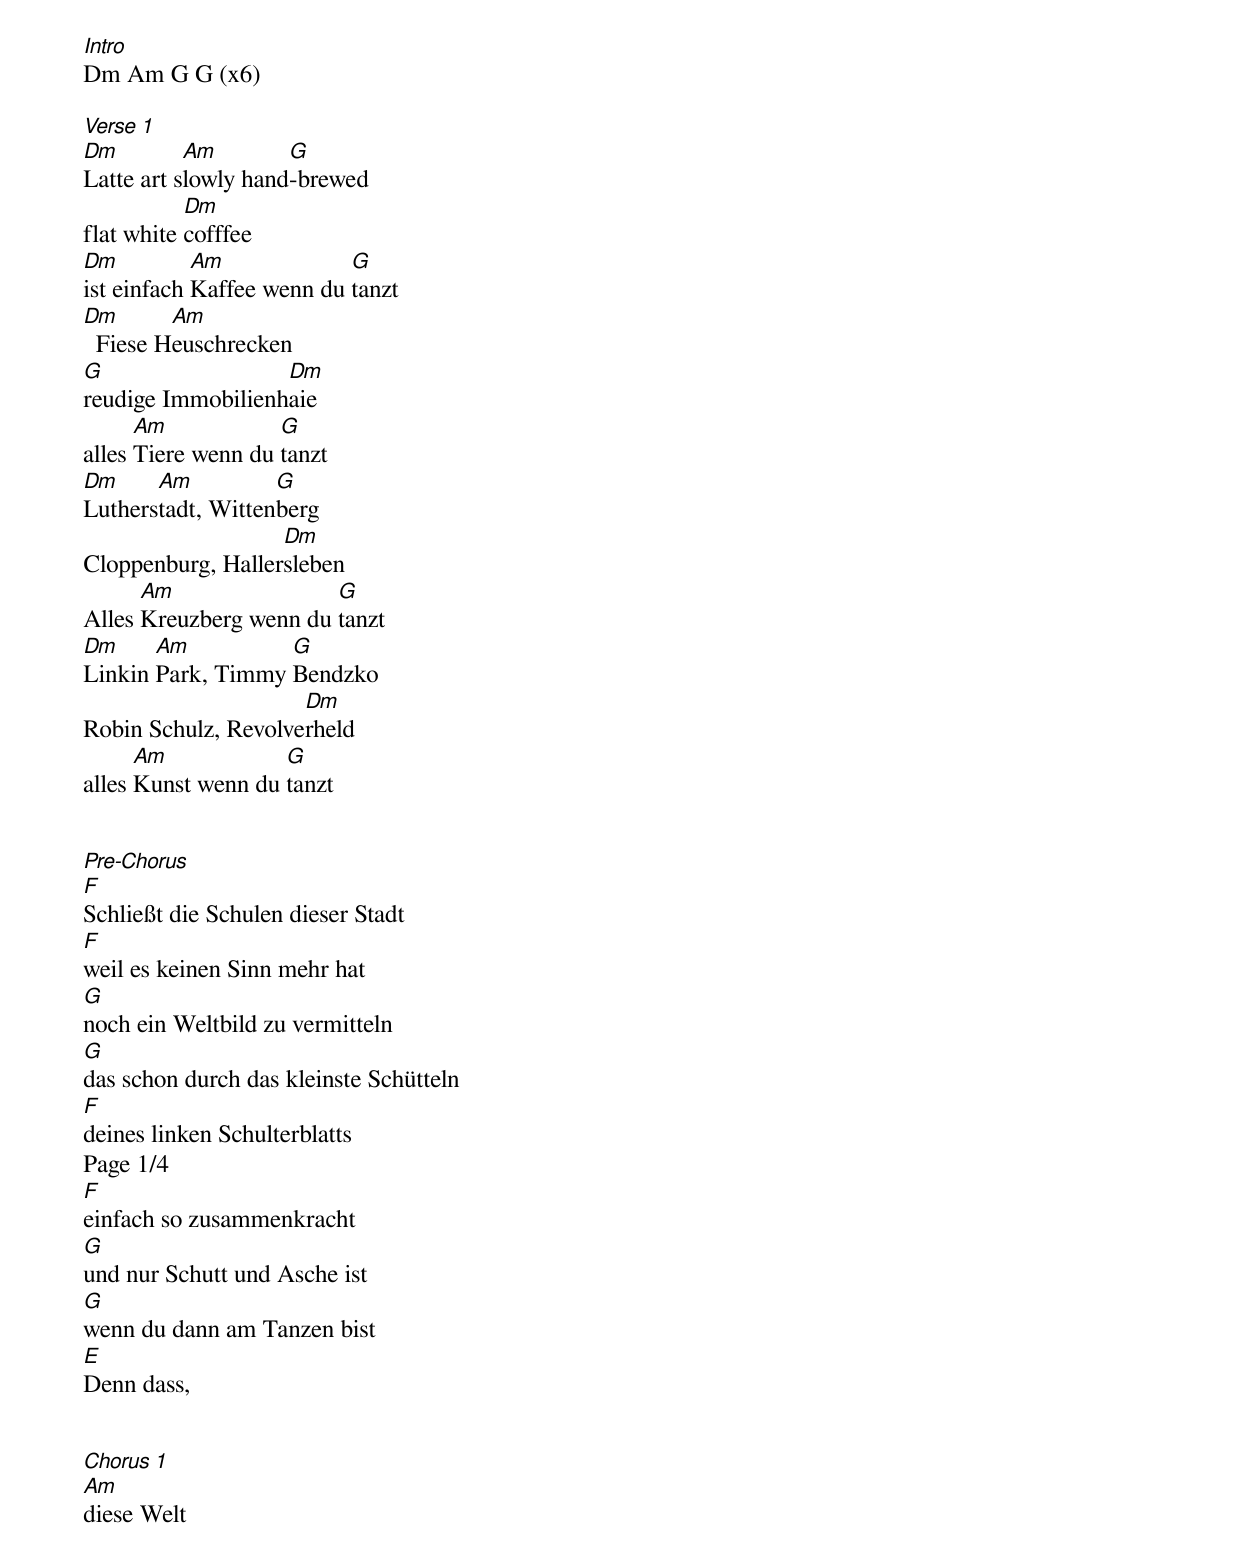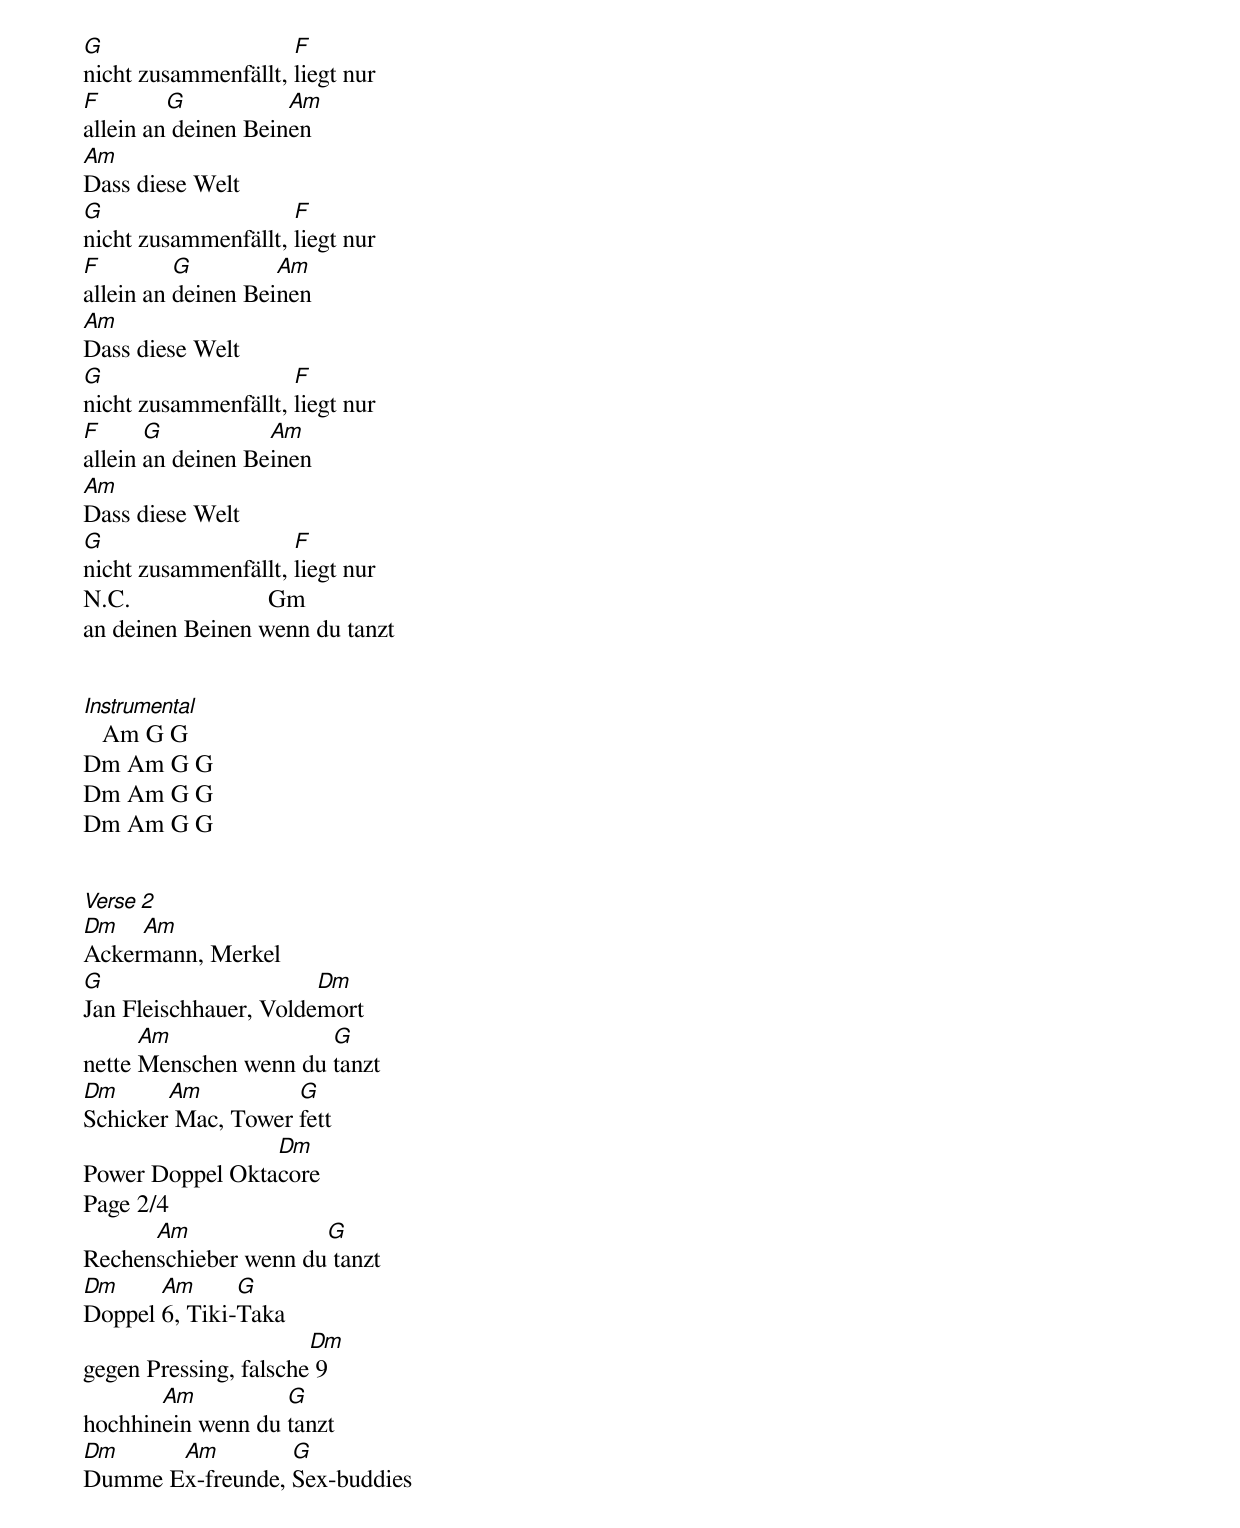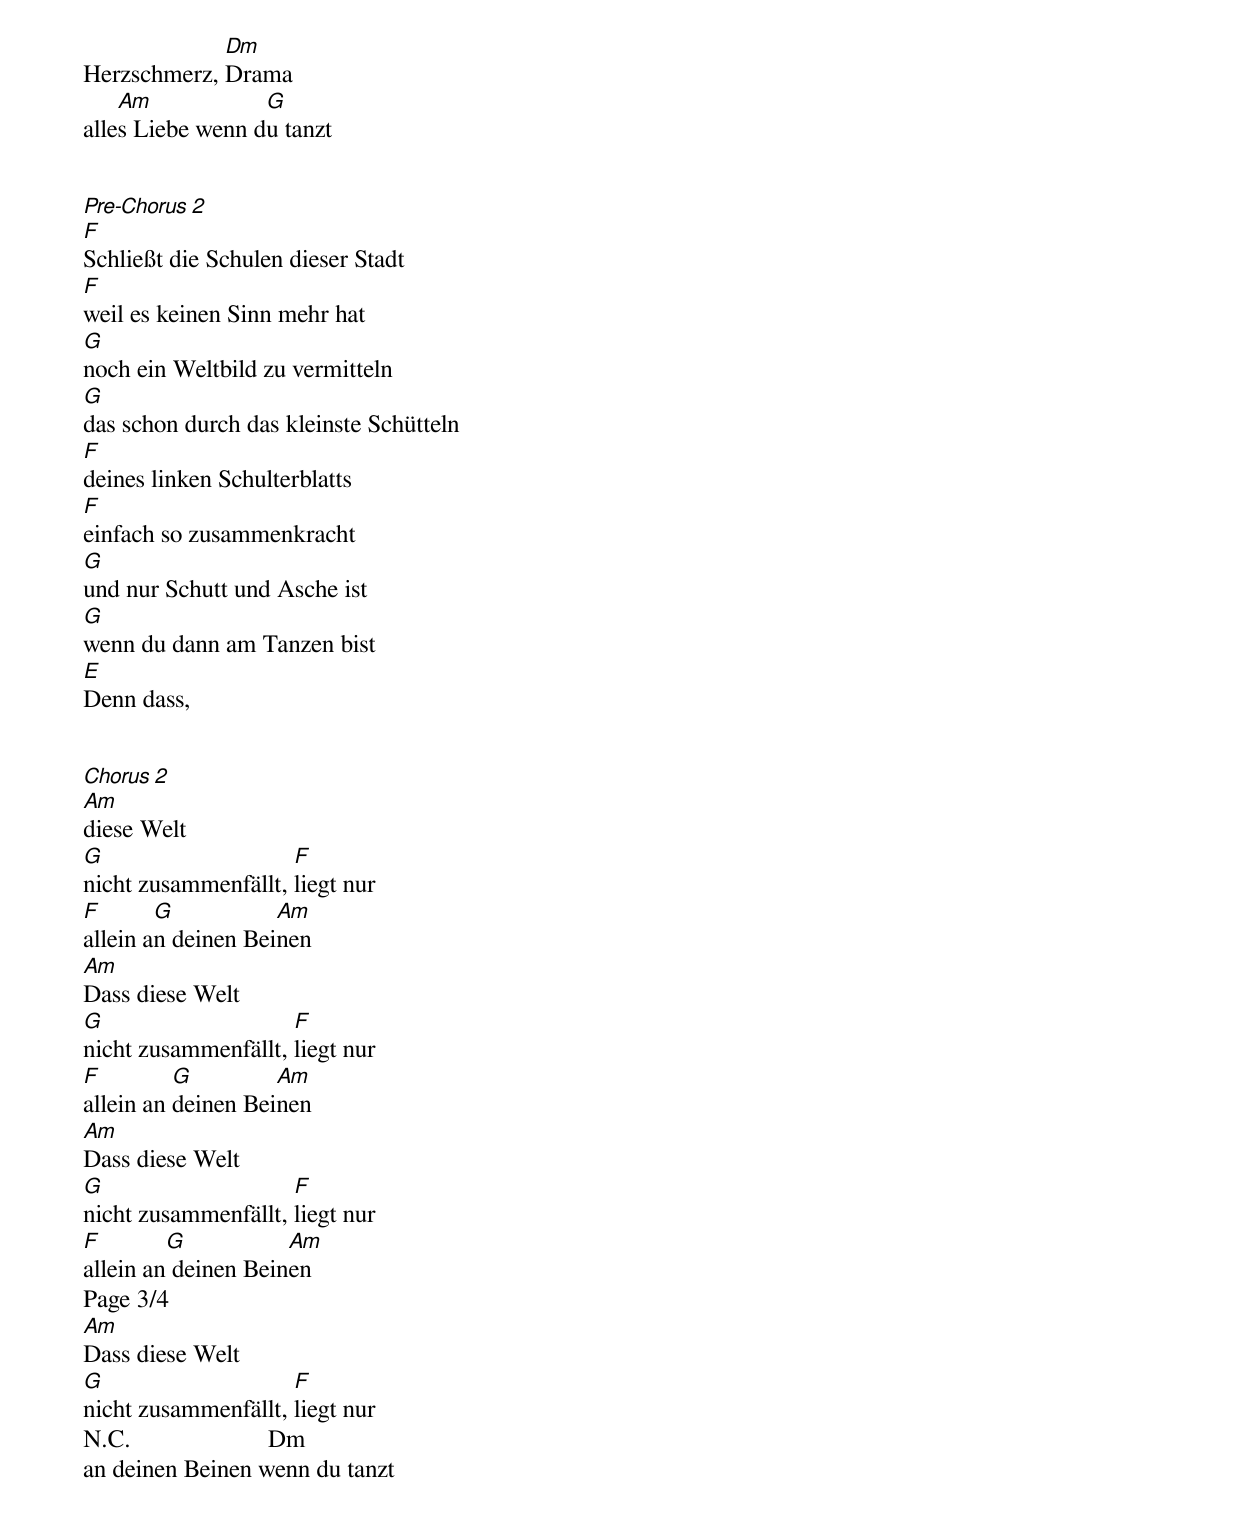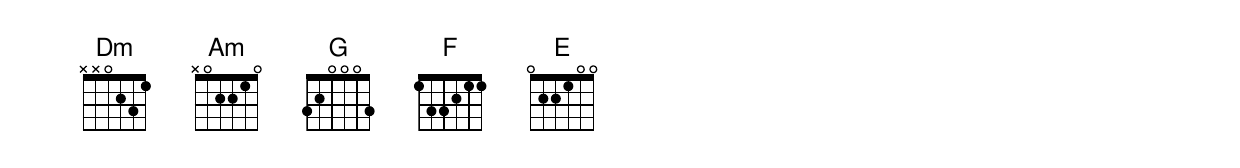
[Intro]
Dm Am G G (x6)

[Verse 1]
[Dm]Latte art s[Am]lowly hand[G]-brewed
flat white [Dm]cofffee
[Dm]ist einfach [Am]Kaffee wenn du [G]tanzt
[Dm]  Fiese H[Am]euschrecken
[G]reudige Immobilienh[Dm]aie
alles [Am]Tiere wenn du [G]tanzt
[Dm]Luthers[Am]tadt, Witten[G]berg
Cloppenburg, Haller[Dm]sleben
Alles [Am]Kreuzberg wenn du [G]tanzt
[Dm]Linkin [Am]Park, Timmy [G]Bendzko
Robin Schulz, Revolve[Dm]rheld
alles [Am]Kunst wenn du [G]tanzt


[Pre-Chorus]
[F]Schließt die Schulen dieser Stadt
[F]weil es keinen Sinn mehr hat
[G]noch ein Weltbild zu vermitteln
[G]das schon durch das kleinste Schütteln
[F]deines linken Schulterblatts
Page 1/4
[F]einfach so zusammenkracht
[G]und nur Schutt und Asche ist
[G]wenn du dann am Tanzen bist
[E]Denn dass,


[Chorus 1]
[Am]diese Welt
[G]nicht zusammenfällt, [F]liegt nur
[F]allein an[G] deinen Bein[Am]en
[Am]Dass diese Welt
[G]nicht zusammenfällt, [F]liegt nur
[F]allein an [G]deinen Bei[Am]nen
[Am]Dass diese Welt
[G]nicht zusammenfällt, [F]liegt nur
[F]allein [G]an deinen Be[Am]inen
[Am]Dass diese Welt
[G]nicht zusammenfällt, [F]liegt nur
N.C.                      Gm
an deinen Beinen wenn du tanzt


[Instrumental]
   Am G G
Dm Am G G
Dm Am G G
Dm Am G G


[Verse 2]
[Dm]Acker[Am]mann, Merkel
[G]Jan Fleischhauer, Volde[Dm]mort
nette [Am]Menschen wenn du [G]tanzt
[Dm]Schicker[Am] Mac, Tower [G]fett
Power Doppel Okta[Dm]core
Page 2/4
Rechen[Am]schieber wenn du[G] tanzt
[Dm]Doppel [Am]6, Tiki-[G]Taka
gegen Pressing, falsche[Dm] 9
hochhin[Am]ein wenn du [G]tanzt
[Dm]Dumme E[Am]x-freunde, [G]Sex-buddies
Herzschmerz, [Dm]Drama
alle[Am]s Liebe wenn d[G]u tanzt


[Pre-Chorus 2]
[F]Schließt die Schulen dieser Stadt
[F]weil es keinen Sinn mehr hat
[G]noch ein Weltbild zu vermitteln
[G]das schon durch das kleinste Schütteln
[F]deines linken Schulterblatts
[F]einfach so zusammenkracht
[G]und nur Schutt und Asche ist
[G]wenn du dann am Tanzen bist
[E]Denn dass,


[Chorus 2]
[Am]diese Welt
[G]nicht zusammenfällt, [F]liegt nur
[F]allein a[G]n deinen Bei[Am]nen
[Am]Dass diese Welt
[G]nicht zusammenfällt, [F]liegt nur
[F]allein an [G]deinen Bei[Am]nen
[Am]Dass diese Welt
[G]nicht zusammenfällt, [F]liegt nur
[F]allein an[G] deinen Bein[Am]en
Page 3/4
[Am]Dass diese Welt
[G]nicht zusammenfällt, [F]liegt nur
N.C.                      Dm
an deinen Beinen wenn du tanzt
